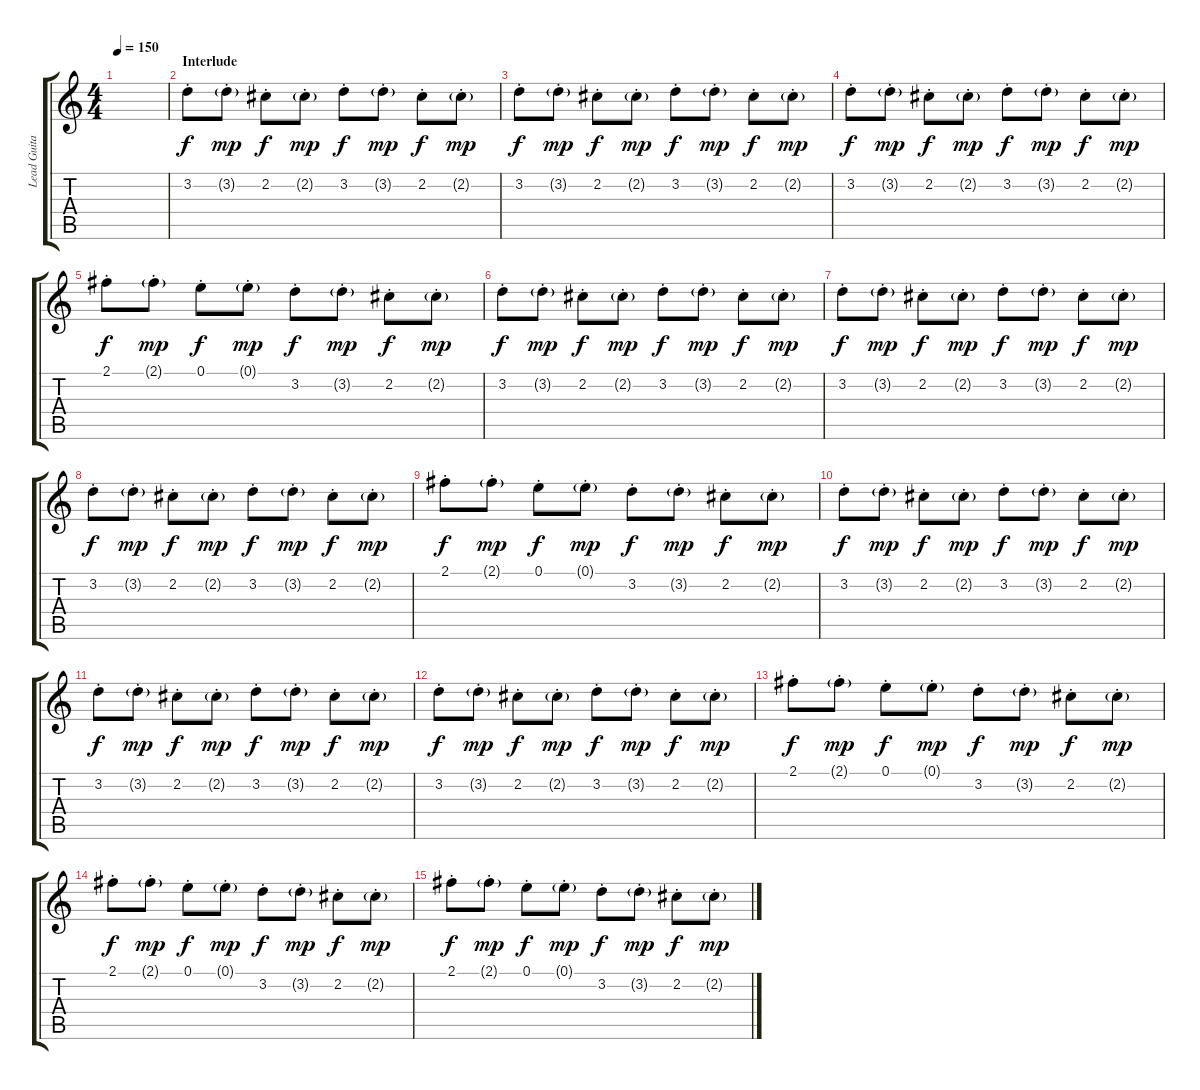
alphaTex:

\track ("Lead Guitar" "Lead Guita") {instrument electricguitarmuted}
\staff {score tabs}
\tuning (E4 B3 G3 D3 A2 E2) {hide}
\ts (4 4)
\tempo 150
\clef g2
\ks c
|
\section ("" "Interlude")
3.2{st}.8{dy f} 3.2{g st}.8{dy mp} 2.2{st}.8{dy f} 2.2{g st}.8{dy mp} 3.2{st}.8{dy f} 3.2{g st}.8{dy mp} 2.2{st}.8{dy f} 2.2{g st}.8{dy mp} |
3.2{st}.8{dy f} 3.2{g st}.8{dy mp} 2.2{st}.8{dy f} 2.2{g st}.8{dy mp} 3.2{st}.8{dy f} 3.2{g st}.8{dy mp} 2.2{st}.8{dy f} 2.2{g st}.8{dy mp} |
3.2{st}.8{dy f} 3.2{g st}.8{dy mp} 2.2{st}.8{dy f} 2.2{g st}.8{dy mp} 3.2{st}.8{dy f} 3.2{g st}.8{dy mp} 2.2{st}.8{dy f} 2.2{g st}.8{dy mp} |
2.1{st}.8{dy f} 2.1{g st}.8{dy mp} 0.1{st}.8{dy f} 0.1{g st}.8{dy mp} 3.2{st}.8{dy f} 3.2{g st}.8{dy mp} 2.2{st}.8{dy f} 2.2{g st}.8{dy mp} |
3.2{st}.8{dy f} 3.2{g st}.8{dy mp} 2.2{st}.8{dy f} 2.2{g st}.8{dy mp} 3.2{st}.8{dy f} 3.2{g st}.8{dy mp} 2.2{st}.8{dy f} 2.2{g st}.8{dy mp} |
3.2{st}.8{dy f} 3.2{g st}.8{dy mp} 2.2{st}.8{dy f} 2.2{g st}.8{dy mp} 3.2{st}.8{dy f} 3.2{g st}.8{dy mp} 2.2{st}.8{dy f} 2.2{g st}.8{dy mp} |
3.2{st}.8{dy f} 3.2{g st}.8{dy mp} 2.2{st}.8{dy f} 2.2{g st}.8{dy mp} 3.2{st}.8{dy f} 3.2{g st}.8{dy mp} 2.2{st}.8{dy f} 2.2{g st}.8{dy mp} |
2.1{st}.8{dy f} 2.1{g st}.8{dy mp} 0.1{st}.8{dy f} 0.1{g st}.8{dy mp} 3.2{st}.8{dy f} 3.2{g st}.8{dy mp} 2.2{st}.8{dy f} 2.2{g st}.8{dy mp} |
3.2{st}.8{dy f} 3.2{g st}.8{dy mp} 2.2{st}.8{dy f} 2.2{g st}.8{dy mp} 3.2{st}.8{dy f} 3.2{g st}.8{dy mp} 2.2{st}.8{dy f} 2.2{g st}.8{dy mp} |
3.2{st}.8{dy f} 3.2{g st}.8{dy mp} 2.2{st}.8{dy f} 2.2{g st}.8{dy mp} 3.2{st}.8{dy f} 3.2{g st}.8{dy mp} 2.2{st}.8{dy f} 2.2{g st}.8{dy mp} |
3.2{st}.8{dy f} 3.2{g st}.8{dy mp} 2.2{st}.8{dy f} 2.2{g st}.8{dy mp} 3.2{st}.8{dy f} 3.2{g st}.8{dy mp} 2.2{st}.8{dy f} 2.2{g st}.8{dy mp} |
2.1{st}.8{dy f} 2.1{g st}.8{dy mp} 0.1{st}.8{dy f} 0.1{g st}.8{dy mp} 3.2{st}.8{dy f} 3.2{g st}.8{dy mp} 2.2{st}.8{dy f} 2.2{g st}.8{dy mp} |
2.1{st}.8{dy f} 2.1{g st}.8{dy mp} 0.1{st}.8{dy f} 0.1{g st}.8{dy mp} 3.2{st}.8{dy f} 3.2{g st}.8{dy mp} 2.2{st}.8{dy f} 2.2{g st}.8{dy mp} |
2.1{st}.8{dy f} 2.1{g st}.8{dy mp} 0.1{st}.8{dy f} 0.1{g st}.8{dy mp} 3.2{st}.8{dy f} 3.2{g st}.8{dy mp} 2.2{st}.8{dy f} 2.2{g st}.8{dy mp}
